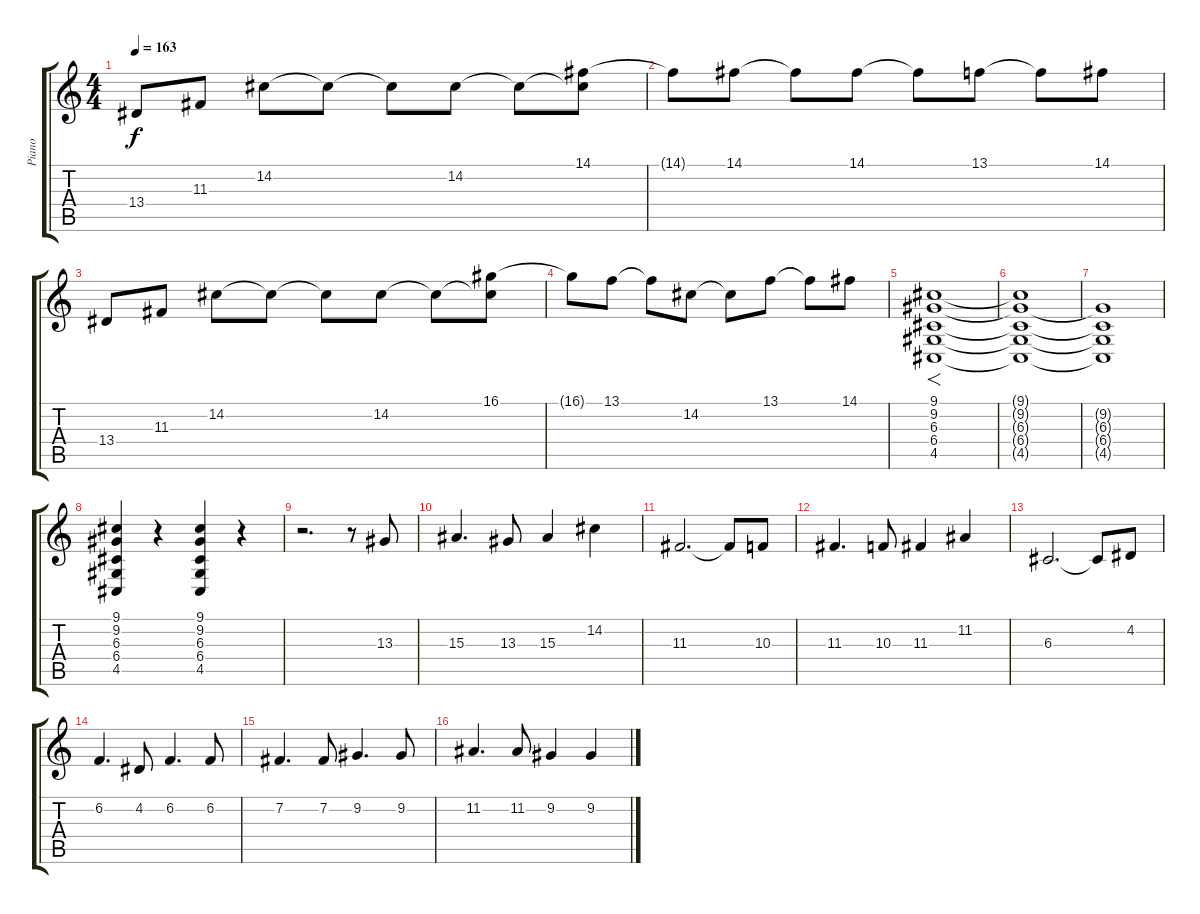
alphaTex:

\track ("Piano" "Piano") {instrument brightacousticpiano}
\staff {score tabs}
\tuning (E4 B3 G3 D3 A2 E2) {hide}
\ts (4 4)
\tempo 163
\clef g2
\ks c
13.4.8{dy f} 11.3.8 14.2.8 14.2{t}.8 14.2{t}.8 14.2.8 14.2{t}.8 (14.1 14.2{t}).8 |
14.1{t}.8 14.1.8 14.1{t}.8 14.1.8 14.1{t}.8 13.1.8 13.1{t}.8 14.1.8 |
13.4.8 11.3.8 14.2.8 14.2{t}.8 14.2{t}.8 14.2.8 14.2{t}.8 (16.1 14.2{t}).8 |
16.1{t}.8 13.1.8 13.1{t}.8 14.2.8 14.2{t}.8 13.1.8 13.1{t}.8 14.1.8 |
(9.1 9.2 6.3 6.4 4.5).1{f} |
(9.1{t} 9.2{t} 6.3{t} 6.4{t} 4.5{t}).1 |
(9.2{t} 6.3{t} 6.4{t} 4.5{t}).1 |
(9.1 9.2 6.3 6.4 4.5).4 r.4 (9.1 9.2 6.3 6.4 4.5).4 r.4 |
r.2{d} r.8 13.3.8 |
15.3.4{d} 13.3.8 15.3.4 14.2.4 |
11.3.2{d} 11.3{t}.8 10.3.8 |
11.3.4{d} 10.3.8 11.3.4 11.2.4 |
6.3.2{d} 6.3{t}.8 4.2.8 |
6.2.4{d} 4.2.8 6.2.4{d} 6.2.8 |
7.2.4{d} 7.2.8 9.2.4{d} 9.2.8 |
11.2.4{d} 11.2.8 9.2.4 9.2.4
